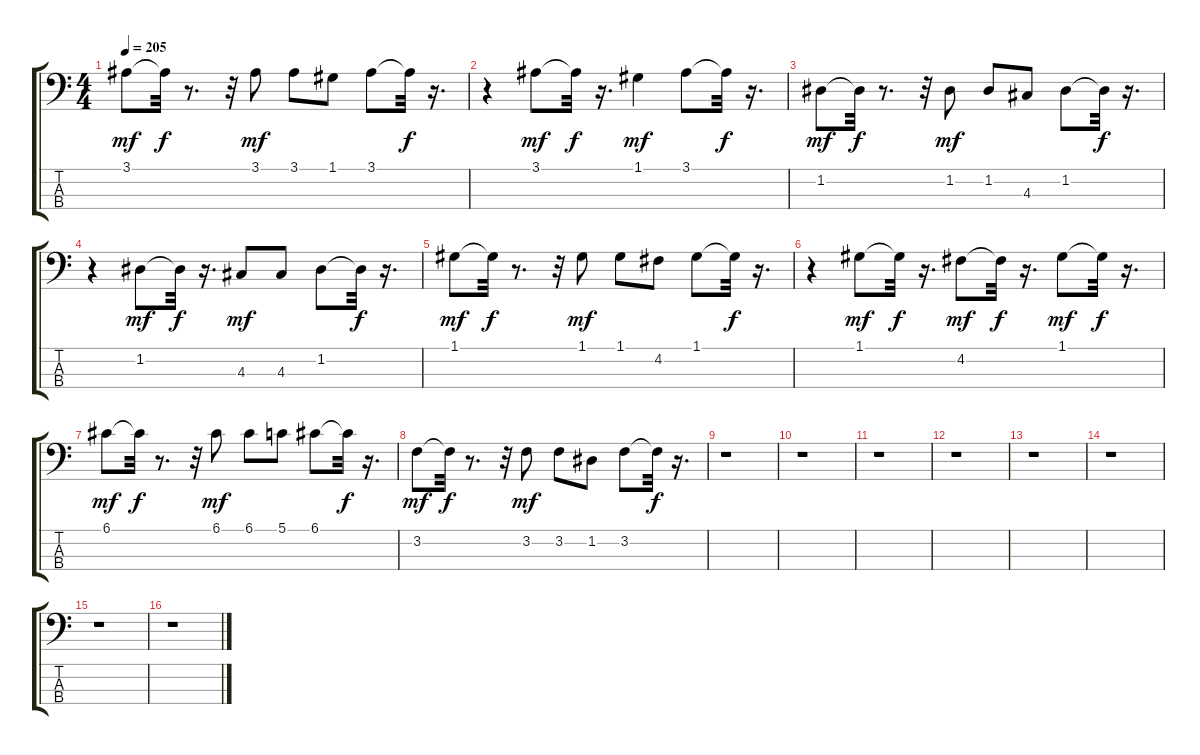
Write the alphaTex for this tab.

\track "" {instrument acousticbass}
\staff {score tabs}
\tuning (G2 D2 A1 E1) {hide}
\ts (4 4)
\tempo 205
\clef f4
\ks c
3.1.8{dy mf} 3.1{t}.32{dy f} r.8{d} r.32 3.1.8{dy mf} 3.1.8 1.1.8 3.1.8 3.1{t}.32{dy f} r.16{d} |
r.4 3.1.8{dy mf} 3.1{t}.32{dy f} r.16{d} 1.1.4{dy mf} 3.1.8 3.1{t}.32{dy f} r.16{d} |
1.2.8{dy mf} 1.2{t}.32{dy f} r.8{d} r.32 1.2.8{dy mf} 1.2.8 4.3.8 1.2.8 1.2{t}.32{dy f} r.16{d} |
r.4 1.2.8{dy mf} 1.2{t}.32{dy f} r.16{d} 4.3.8{dy mf} 4.3.8 1.2.8 1.2{t}.32{dy f} r.16{d} |
1.1.8{dy mf} 1.1{t}.32{dy f} r.8{d} r.32 1.1.8{dy mf} 1.1.8 4.2.8 1.1.8 1.1{t}.32{dy f} r.16{d} |
r.4 1.1.8{dy mf} 1.1{t}.32{dy f} r.16{d} 4.2.8{dy mf} 4.2{t}.32{dy f} r.16{d} 1.1.8{dy mf} 1.1{t}.32{dy f} r.16{d} |
6.1.8{dy mf} 6.1{t}.32{dy f} r.8{d} r.32 6.1.8{dy mf} 6.1.8 5.1.8 6.1.8 6.1{t}.32{dy f} r.16{d} |
3.2.8{dy mf} 3.2{t}.32{dy f} r.8{d} r.32 3.2.8{dy mf} 3.2.8 1.2.8 3.2.8 3.2{t}.32{dy f} r.16{d} |
r.1 |
r.1 |
r.1 |
r.1 |
r.1 |
r.1 |
r.1 |
r.1
